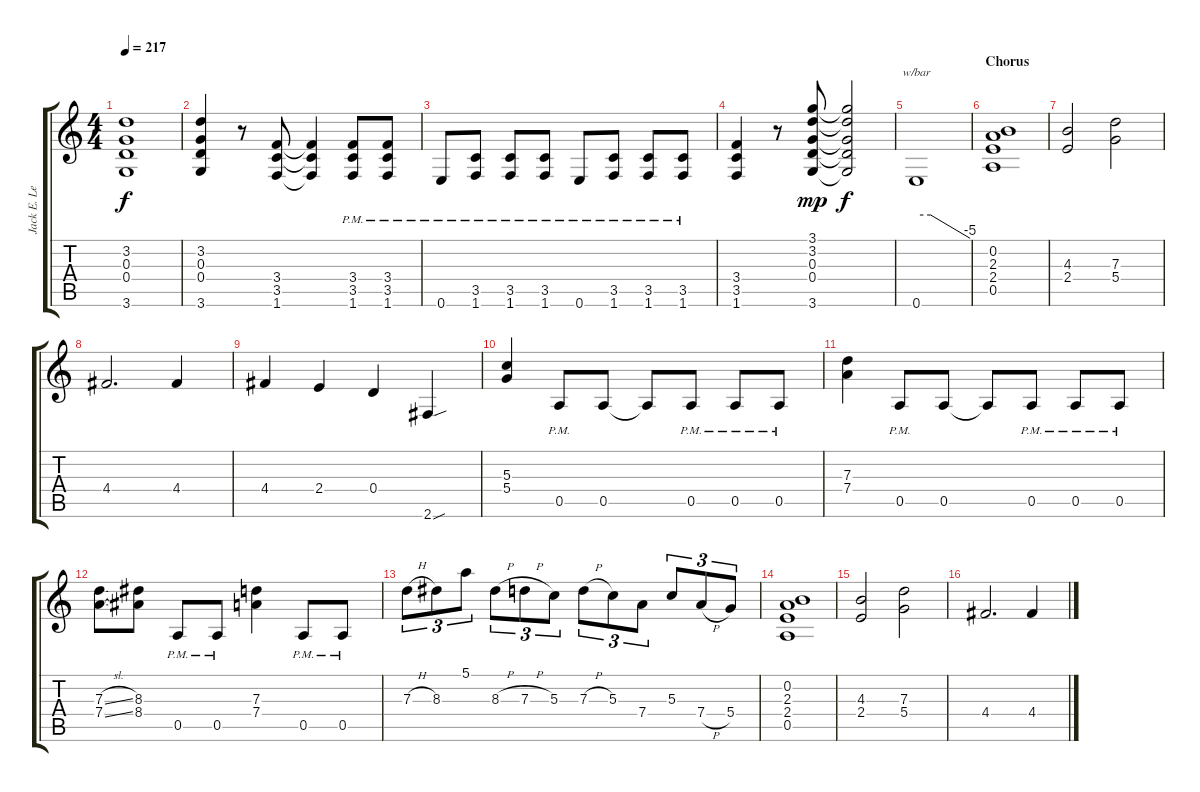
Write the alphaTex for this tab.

\track ("Jack E. Lee" "Jack E. Le") {instrument distortionguitar}
\staff {score tabs}
\tuning (E4 B3 G3 D3 A2 E2) {hide}
\ts (4 4)
\tempo 217
\clef g2
\ks c
(3.2{t} 0.3{t} 0.4{t} 3.6{t}).1{dy f} |
(3.2 0.3 0.4 3.6).4 r.8 (3.4 3.5 1.6).8 (3.4{t} 3.5{t} 1.6{t}).4 (3.4{pm} 3.5{pm} 1.6{pm}).8 (3.4{pm} 3.5{pm} 1.6{pm}).8 |
0.6{pm}.8 (3.5{pm} 1.6{pm}).8 (3.5{pm} 1.6{pm}).8 (3.5{pm} 1.6{pm}).8 0.6{pm}.8 (3.5{pm} 1.6{pm}).8 (3.5{pm} 1.6{pm}).8 (3.5{pm} 1.6{pm}).8 |
(3.4 3.5 1.6).4 r.8 (3.1 3.2 0.3 0.4 3.6).8{dy mp} (3.1{t} 3.2{t} 0.3{t} 0.4{t} 3.6{t}).2{dy f} |
0.6.1{tbe (custom default 0 0 16 0 60 -20)} |
\section ("" "Chorus")
(0.2 2.3 2.4 0.5).1 |
(4.3 2.4).2 (7.3 5.4).2 |
4.4.2{d} 4.4.4 |
4.4.4 2.4.4 0.4.4 2.6{sou}.4 |
(5.3 5.4).4 0.5{pm}.8 0.5.8 0.5{t}.8 0.5{pm}.8 0.5{pm}.8 0.5{pm}.8 |
(7.3 7.4).4 0.5{pm}.8 0.5.8 0.5{t}.8 0.5{pm}.8 0.5{pm}.8 0.5{pm}.8 |
(7.3{sl} 7.4{sl}).8 (8.3 8.4).8 0.5{pm}.8 0.5{pm}.8 (7.3 7.4).4 0.5{pm}.8 0.5{pm}.8 |
7.3{h}.8{tu (3 2)} 8.3.8{tu (3 2)} 5.1.8{tu (3 2)} 8.3{h}.8{tu (3 2)} 7.3{h}.8{tu (3 2)} 5.3.8{tu (3 2)} 7.3{h}.8{tu (3 2)} 5.3.8{tu (3 2)} 7.4.8{tu (3 2)} 5.3.8{tu (3 2)} 7.4{h}.8{tu (3 2)} 5.4.8{tu (3 2)} |
(0.2 2.3 2.4 0.5).1 |
(4.3 2.4).2 (7.3 5.4).2 |
4.4.2{d} 4.4.4
